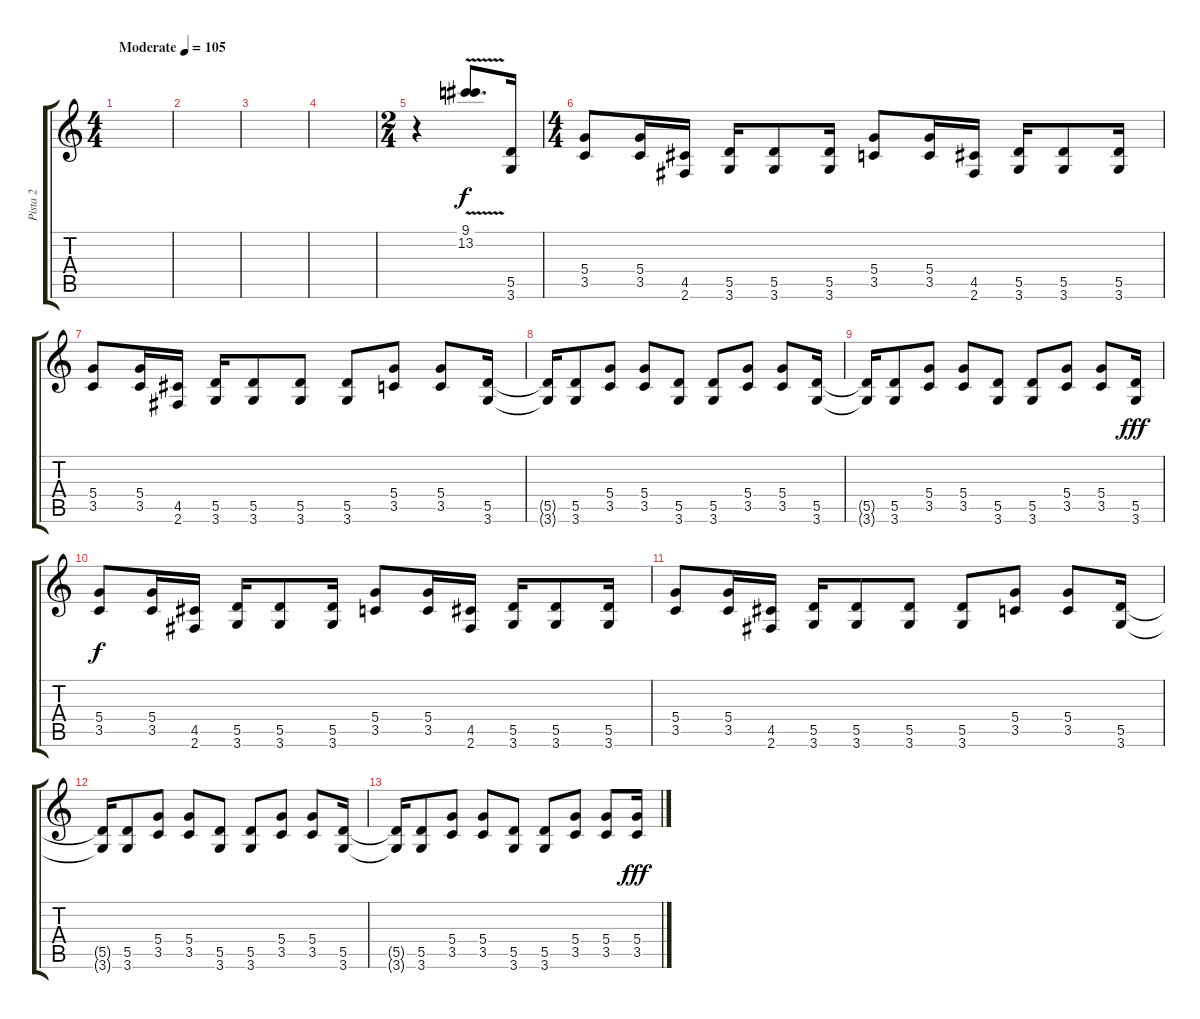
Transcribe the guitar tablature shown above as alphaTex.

\track ("Pista 2" "Pista 2") {instrument distortionguitar}
\staff {score tabs}
\tuning (E4 B3 G3 D3 A2 E2) {hide}
\ts (4 4)
\tempo (105 "Moderate")
\clef g2
\ks c
|
|
|
|
\ts (2 4)
r.4 (9.1{v} 13.2{v}).8{d} (5.5 3.6).16 |
\ts (4 4)
(5.4 3.5).8 (5.4 3.5).16 (4.5 2.6).16 (5.5 3.6).16 (5.5 3.6).8 (5.5 3.6).16 (5.4 3.5).8 (5.4 3.5).16 (4.5 2.6).16 (5.5 3.6).16 (5.5 3.6).8 (5.5 3.6).16 |
(5.4 3.5).8 (5.4 3.5).16 (4.5 2.6).16 (5.5 3.6).16 (5.5 3.6).8 (5.5 3.6).8 (5.5 3.6).8 (5.4 3.5).8 (5.4 3.5).8 (5.5 3.6).16 |
(5.5{t} 3.6{t}).16 (5.5 3.6).8 (5.4 3.5).8 (5.4 3.5).8 (5.5 3.6).8 (5.5 3.6).8 (5.4 3.5).8 (5.4 3.5).8 (5.5 3.6).16 |
(5.5{t} 3.6{t}).16 (5.5 3.6).8 (5.4 3.5).8 (5.4 3.5).8 (5.5 3.6).8 (5.5 3.6).8 (5.4 3.5).8 (5.4 3.5).8 (5.5 3.6).16{dy fff} |
(5.4 3.5).8{dy f} (5.4 3.5).16 (4.5 2.6).16 (5.5 3.6).16 (5.5 3.6).8 (5.5 3.6).16 (5.4 3.5).8 (5.4 3.5).16 (4.5 2.6).16 (5.5 3.6).16 (5.5 3.6).8 (5.5 3.6).16 |
(5.4 3.5).8 (5.4 3.5).16 (4.5 2.6).16 (5.5 3.6).16 (5.5 3.6).8 (5.5 3.6).8 (5.5 3.6).8 (5.4 3.5).8 (5.4 3.5).8 (5.5 3.6).16 |
(5.5{t} 3.6{t}).16 (5.5 3.6).8 (5.4 3.5).8 (5.4 3.5).8 (5.5 3.6).8 (5.5 3.6).8 (5.4 3.5).8 (5.4 3.5).8 (5.5 3.6).16 |
(5.5{t} 3.6{t}).16 (5.5 3.6).8 (5.4 3.5).8 (5.4 3.5).8 (5.5 3.6).8 (5.5 3.6).8 (5.4 3.5).8 (5.4 3.5).8 (5.4 3.5).16{dy fff}
